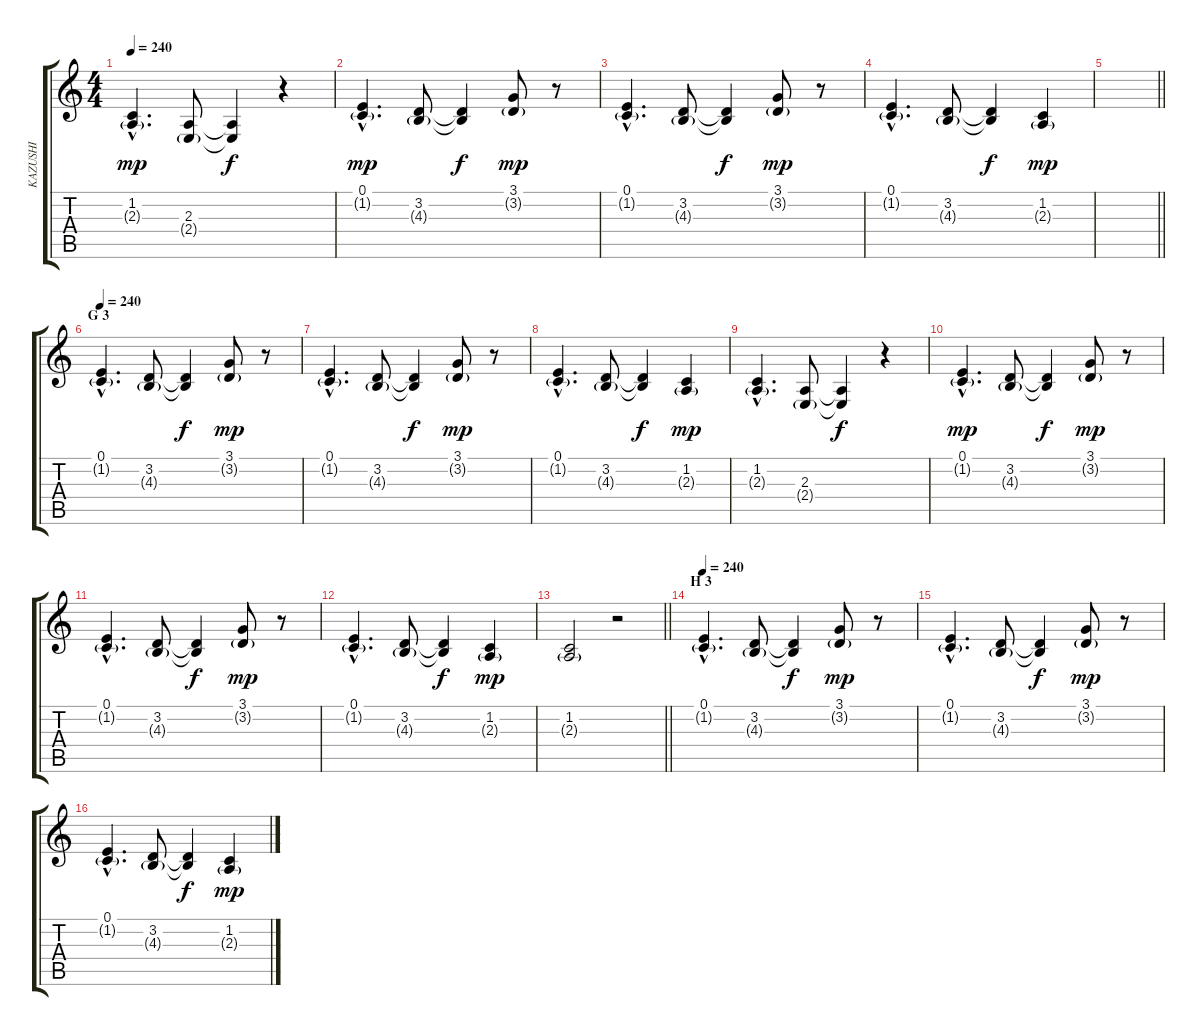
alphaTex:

\track ("KAZUSHI" "KAZUSHI") {instrument oboe}
\staff {score tabs}
\tuning (E4 B3 G3 D3 A2 E2) {hide}
\ts (4 4)
\tempo 240
\clef g2
\ks c
(1.2{hac} 2.3{g hac}).4{d dy mp} (2.3 2.4{g}).8 (2.3{t} 2.4{t}).4{dy f} r.4 |
(0.1{hac} 1.2{g hac}).4{d dy mp} (3.2 4.3{g}).8 (3.2{t} 4.3{t}).4{dy f} (3.1 3.2{g}).8{dy mp} r.8 |
(0.1{hac} 1.2{g hac}).4{d} (3.2 4.3{g}).8 (3.2{t} 4.3{t}).4{dy f} (3.1 3.2{g}).8{dy mp} r.8 |
(0.1{hac} 1.2{g hac}).4{d} (3.2 4.3{g}).8 (3.2{t} 4.3{t}).4{dy f} (1.2 2.3{g}).4{dy mp} |
\barLineRight lightlight
|
\section ("" "G 3")
\tempo 240
(0.1{hac} 1.2{g hac}).4{d} (3.2 4.3{g}).8 (3.2{t} 4.3{t}).4{dy f} (3.1 3.2{g}).8{dy mp} r.8 |
(0.1{hac} 1.2{g hac}).4{d} (3.2 4.3{g}).8 (3.2{t} 4.3{t}).4{dy f} (3.1 3.2{g}).8{dy mp} r.8 |
(0.1{hac} 1.2{g hac}).4{d} (3.2 4.3{g}).8 (3.2{t} 4.3{t}).4{dy f} (1.2 2.3{g}).4{dy mp} |
(1.2{hac} 2.3{g hac}).4{d} (2.3 2.4{g}).8 (2.3{t} 2.4{t}).4{dy f} r.4 |
(0.1{hac} 1.2{g hac}).4{d dy mp} (3.2 4.3{g}).8 (3.2{t} 4.3{t}).4{dy f} (3.1 3.2{g}).8{dy mp} r.8 |
(0.1{hac} 1.2{g hac}).4{d} (3.2 4.3{g}).8 (3.2{t} 4.3{t}).4{dy f} (3.1 3.2{g}).8{dy mp} r.8 |
(0.1{hac} 1.2{g hac}).4{d} (3.2 4.3{g}).8 (3.2{t} 4.3{t}).4{dy f} (1.2 2.3{g}).4{dy mp} |
\barLineRight lightlight
(1.2 2.3{g}).2 r.2 |
\section ("" "H 3")
\tempo 240
(0.1{hac} 1.2{g hac}).4{d} (3.2 4.3{g}).8 (3.2{t} 4.3{t}).4{dy f} (3.1 3.2{g}).8{dy mp} r.8 |
(0.1{hac} 1.2{g hac}).4{d} (3.2 4.3{g}).8 (3.2{t} 4.3{t}).4{dy f} (3.1 3.2{g}).8{dy mp} r.8 |
(0.1{hac} 1.2{g hac}).4{d} (3.2 4.3{g}).8 (3.2{t} 4.3{t}).4{dy f} (1.2 2.3{g}).4{dy mp}
